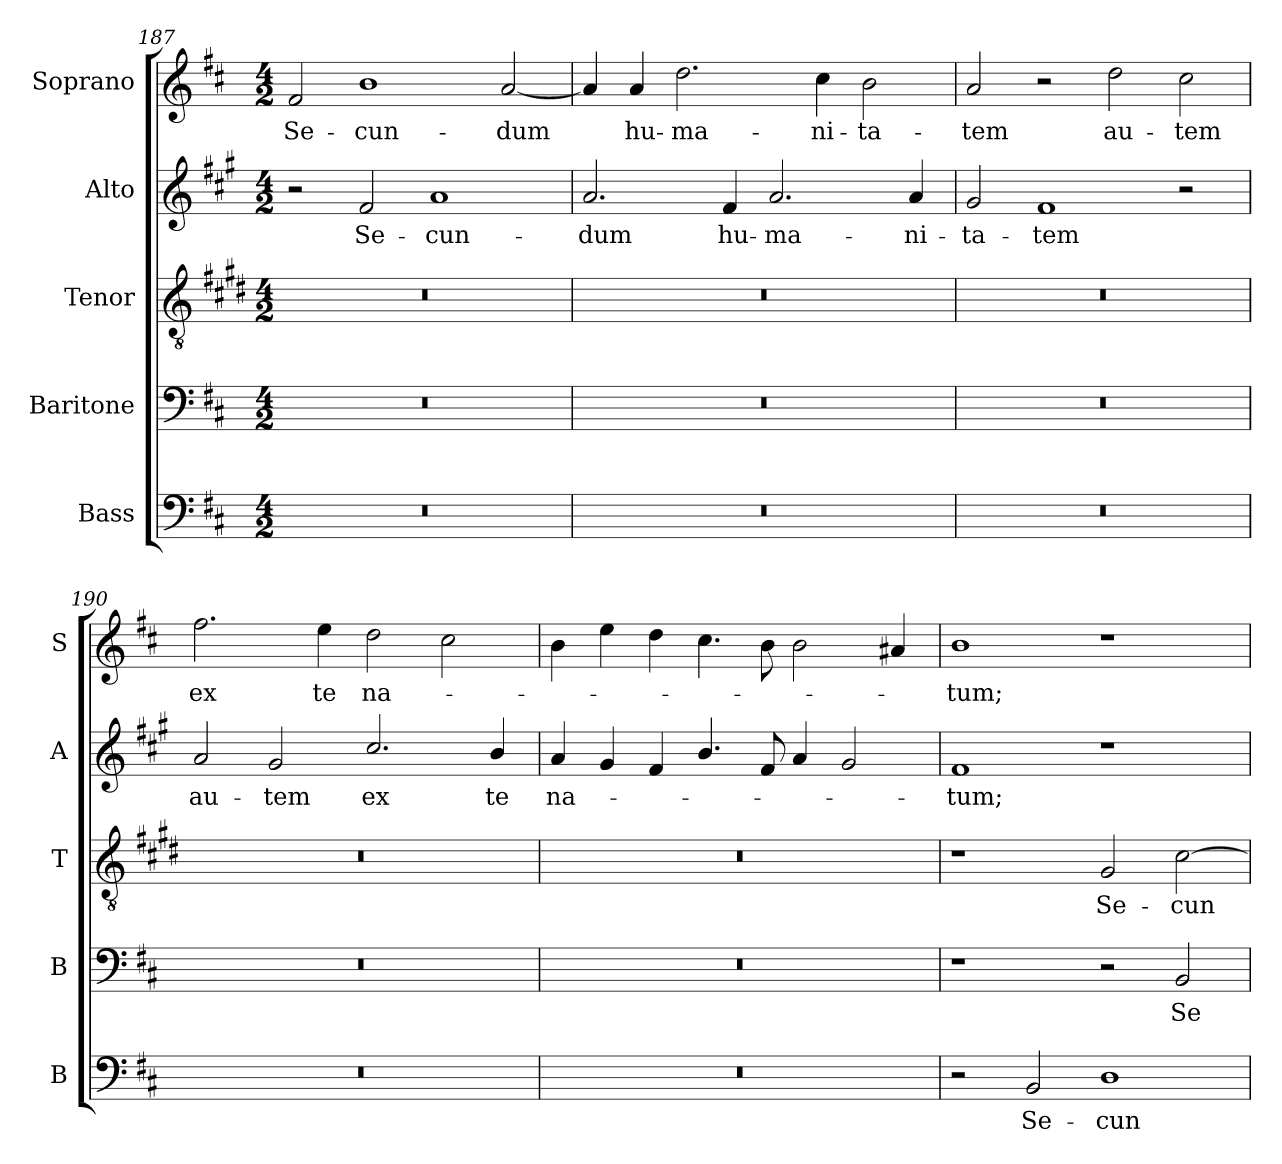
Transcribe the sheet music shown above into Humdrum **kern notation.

**kern	**text	**kern	**text	**kern	**text	**kern	**text	**kern	**text
*part5	*part5	*part4	*part4	*part3	*part3	*part2	*part2	*part1	*part1
*staff5	*staff5	*staff4	*staff4	*staff3	*staff3	*staff2	*staff2	*staff1	*staff1
*I"Bass	*	*I"Baritone	*	*I"Tenor	*	*I"Alto	*	*I"Soprano	*
*I'B	*	*I'B	*	*I'T	*	*I'A	*	*I'S	*
!!LO:LB:g=z
*clefF4	*	*clefF4	*	*clefGv2	*	*clefG2	*	*clefG2	*
*	*	*	*	*ITrd1c2	*	*ITrd4c7	*	*	*
*k[f#c#]	*	*k[f#c#]	*	*k[f#c#]	*	*k[f#c#]	*	*k[f#c#]	*
*D:	*	*D:	*	*D:	*	*D:	*	*D:	*
*M4/2	*	*M4/2	*	*M4/2	*	*M4/2	*	*M4/2	*
=187	=187	=187	=187	=187	=187	=187	=187	=187	=187
!	!	!	!	!	!	!	!	!	!LO:LY:b
0r	.	0r	.	0r	.	2r	.	2f#/	Se-
!	!	!	!	!	!	!	!LO:LY:b	!	!
!	!	!	!	!	!	!	!	!	!LO:LY:b
.	.	.	.	.	.	2B/	Se-	1b	-cun-
!	!	!	!	!	!	!	!LO:LY:b	!	!
.	.	.	.	.	.	1d	-cun-	.	.
!	!	!	!	!	!	!	!	!	!LO:LY:b
.	.	.	.	.	.	.	.	[2a/	-dum
=188	=188	=188	=188	=188	=188	=188	=188	=188	=188
!	!	!	!	!	!	!	!LO:LY:b	!	!
0r	.	0r	.	0r	.	2.d/	-dum	4a/]	.
!	!	!	!	!	!	!	!	!	!LO:LY:b
.	.	.	.	.	.	.	.	4a/	hu-
!	!	!	!	!	!	!	!	!	!LO:LY:b
.	.	.	.	.	.	.	.	2.dd\	-ma-
!	!	!	!	!	!	!	!LO:LY:b	!	!
.	.	.	.	.	.	4B/	hu-	.	.
!	!	!	!	!	!	!	!LO:LY:b	!	!
.	.	.	.	.	.	2.d/	-ma-	.	.
!	!	!	!	!	!	!	!	!	!LO:LY:b
.	.	.	.	.	.	.	.	4cc#\	-ni-
!	!	!	!	!	!	!	!	!	!LO:LY:b
.	.	.	.	.	.	.	.	2b\	-ta-
!	!	!	!	!	!	!	!LO:LY:b	!	!
.	.	.	.	.	.	4d/	-ni-	.	.
=189	=189	=189	=189	=189	=189	=189	=189	=189	=189
!	!	!	!	!	!	!	!LO:LY:b	!	!
!	!	!	!	!	!	!	!	!	!LO:LY:b
0r	.	0r	.	0r	.	2c#/	-ta-	2a/	-tem
!	!	!	!	!	!	!	!LO:LY:b	!	!
.	.	.	.	.	.	1B	-tem	2r	.
!	!	!	!	!	!	!	!	!	!LO:LY:b
.	.	.	.	.	.	.	.	2dd\	au-
!	!	!	!	!	!	!	!	!	!LO:LY:b
.	.	.	.	.	.	2r	.	2cc#\	-tem
=190	=190	=190	=190	=190	=190	=190	=190	=190	=190
!	!	!	!	!	!	!	!LO:LY:b	!	!
!	!	!	!	!	!	!	!	!	!LO:LY:b
0r	.	0r	.	0r	.	2d/	au-	2.ff#\	ex
!	!	!	!	!	!	!	!LO:LY:b	!	!
.	.	.	.	.	.	2c#/	-tem	.	.
!	!	!	!	!	!	!	!	!	!LO:LY:b
.	.	.	.	.	.	.	.	4ee\	te
!	!	!	!	!	!	!	!LO:LY:b	!	!
!	!	!	!	!	!	!	!	!	!LO:LY:b
.	.	.	.	.	.	2.f#/	ex	2dd\	na-
.	.	.	.	.	.	.	.	2cc#\	.
!	!	!	!	!	!	!	!LO:LY:b	!	!
.	.	.	.	.	.	4e/	te	.	.
=191	=191	=191	=191	=191	=191	=191	=191	=191	=191
!	!	!	!	!	!	!	!LO:LY:b	!	!
0r	.	0r	.	0r	.	4d/	na-	4b\	.
.	.	.	.	.	.	4c#/	.	4ee\	.
.	.	.	.	.	.	4B/	.	4dd\	.
.	.	.	.	.	.	4.e/	.	4.cc#\	.
.	.	.	.	.	.	8B/	.	8b\	.
.	.	.	.	.	.	4d/	.	2b\	.
.	.	.	.	.	.	2c#/	.	.	.
.	.	.	.	.	.	.	.	4a#X/	.
!!LO:PB:g=z
=192	=192	=192	=192	=192	=192	=192	=192	=192	=192
!	!	!	!	!	!	!	!LO:LY:b	!	!
!	!	!	!	!	!	!	!	!	!LO:LY:b
2r	.	1r	.	1r	.	1B	-tum;	1b	-tum;
!	!LO:LY:b	!	!	!	!	!	!	!	!
2BB/	Se-	.	.	.	.	.	.	.	.
!	!LO:LY:b	!	!	!	!	!	!	!	!
!	!	!	!	!	!LO:LY:b	!	!	!	!
1D	-cun-	2r	.	2F#/	Se-	1r	.	1r	.
!	!	!	!LO:LY:b	!	!	!	!	!	!
!	!	!	!	!	!LO:LY:b	!	!	!	!
.	.	2BB/	Se-	[2B\	-cun-	.	.	.	.
=	=	=	=	=	=	=	=	=	=
*-	*-	*-	*-	*-	*-	*-	*-	*-	*-
